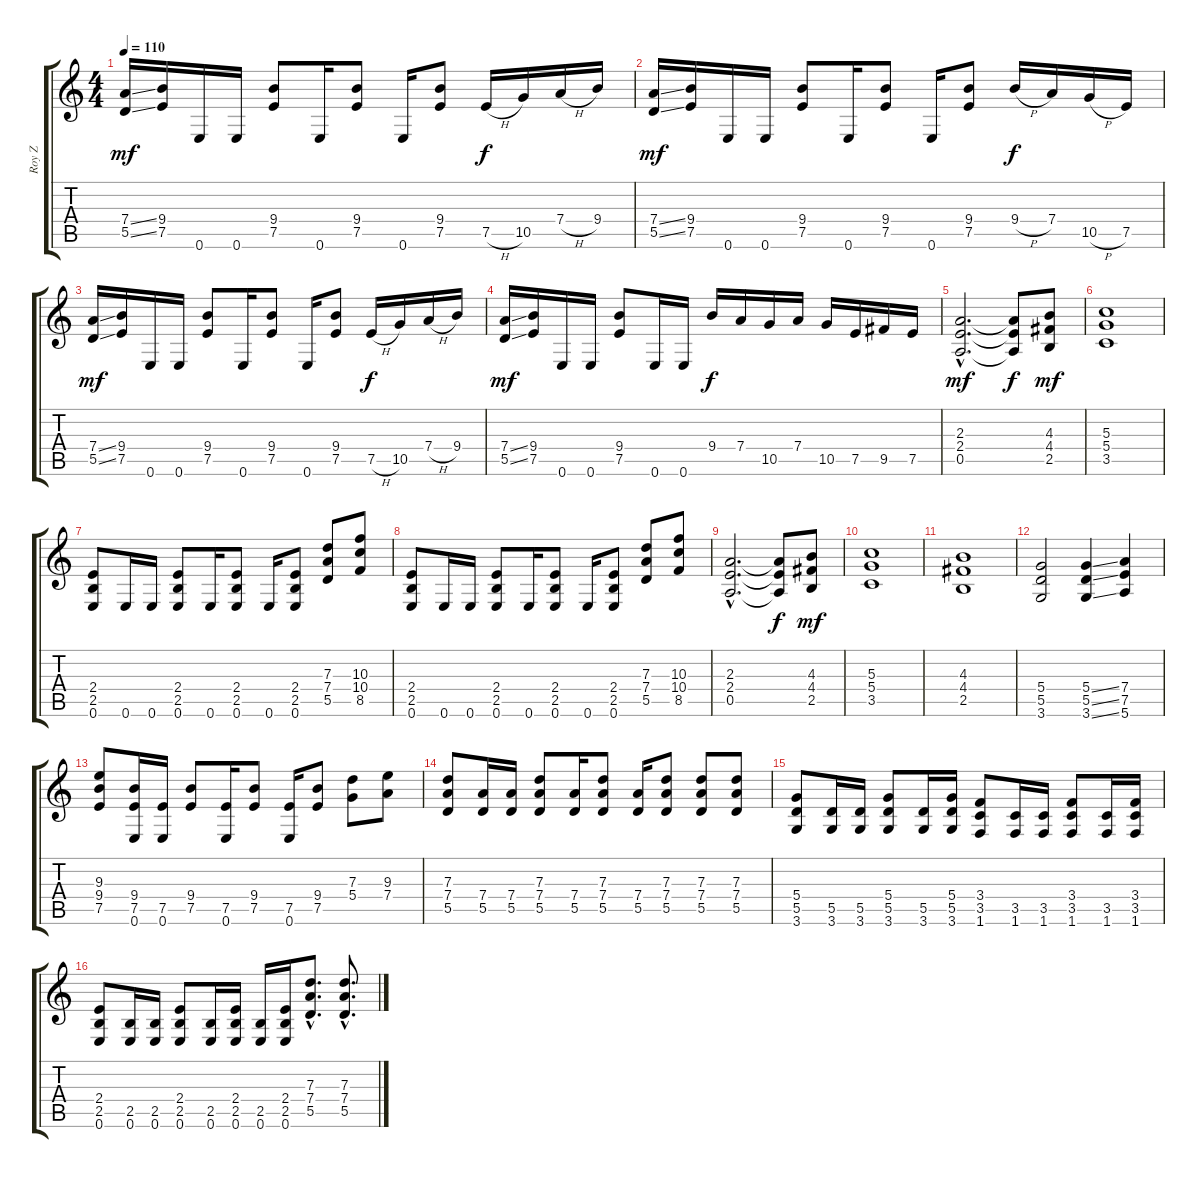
\track ("Roy Z" "Roy Z") {instrument distortionguitar}
\staff {score tabs}
\tuning (E4 B3 G3 D3 A2 E2) {hide}
\ts (4 4)
\tempo 110
\clef g2
\ks c
(7.4{ss} 5.5{ss}).16{dy mf} (9.4 7.5).16 0.6.16 0.6.16 (9.4 7.5).8 0.6.16 (9.4 7.5).8 0.6.16 (9.4 7.5).8 7.5{h}.16{dy f} 10.5.16 7.4{h}.16 9.4.16 |
(7.4{ss} 5.5{ss}).16{dy mf} (9.4 7.5).16 0.6.16 0.6.16 (9.4 7.5).8 0.6.16 (9.4 7.5).8 0.6.16 (9.4 7.5).8 9.4{h}.16{dy f} 7.4.16 10.5{h}.16 7.5.16 |
(7.4{ss} 5.5{ss}).16{dy mf} (9.4 7.5).16 0.6.16 0.6.16 (9.4 7.5).8 0.6.16 (9.4 7.5).8 0.6.16 (9.4 7.5).8 7.5{h}.16{dy f} 10.5.16 7.4{h}.16 9.4.16 |
(7.4{ss} 5.5{ss}).16{dy mf} (9.4 7.5).16 0.6.16 0.6.16 (9.4 7.5).8 0.6.16 0.6.16 9.4.16{dy f} 7.4.16 10.5.16 7.4.16 10.5.16 7.5.16 9.5.16 7.5.16 |
(2.3{hac} 2.4{hac} 0.5{hac}).2{d dy mf} (2.3{t} 2.4{t} 0.5{t}).8{dy f} (4.3 4.4 2.5).8{dy mf} |
(5.3 5.4 3.5).1 |
(2.4 2.5 0.6).8 0.6.16 0.6.16 (2.4 2.5 0.6).8 0.6.16 (2.4 2.5 0.6).8 0.6.16 (2.4 2.5 0.6).8 (7.3 7.4 5.5).8 (10.3 10.4 8.5).8 |
(2.4 2.5 0.6).8 0.6.16 0.6.16 (2.4 2.5 0.6).8 0.6.16 (2.4 2.5 0.6).8 0.6.16 (2.4 2.5 0.6).8 (7.3 7.4 5.5).8 (10.3 10.4 8.5).8 |
(2.3{hac} 2.4{hac} 0.5{hac}).2{d} (2.3{t} 2.4{t} 0.5{t}).8{dy f} (4.3 4.4 2.5).8{dy mf} |
(5.3 5.4 3.5).1 |
(4.3 4.4 2.5).1 |
(5.4 5.5 3.6).2 (5.4{ss} 5.5{ss} 3.6{ss}).4 (7.4 7.5 5.6).4 |
(9.3 9.4 7.5).8 (9.4 7.5 0.6).16 (7.5 0.6).16 (9.4 7.5).8 (7.5 0.6).16 (9.4 7.5).8 (7.5 0.6).16 (9.4 7.5).8 (7.3 5.4).8 (9.3 7.4).8 |
(7.3 7.4 5.5).8 (7.4 5.5).16 (7.4 5.5).16 (7.3 7.4 5.5).8 (7.4 5.5).16 (7.3 7.4 5.5).8 (7.4 5.5).16 (7.3 7.4 5.5).8 (7.3 7.4 5.5).8 (7.3 7.4 5.5).8 |
(5.4 5.5 3.6).8 (5.5 3.6).16 (5.5 3.6).16 (5.4 5.5 3.6).8 (5.5 3.6).16 (5.4 5.5 3.6).16 (3.4 3.5 1.6).8 (3.5 1.6).16 (3.5 1.6).16 (3.4 3.5 1.6).8 (3.5 1.6).16 (3.4 3.5 1.6).16 |
(2.4 2.5 0.6).8 (2.5 0.6).16 (2.5 0.6).16 (2.4 2.5 0.6).8 (2.5 0.6).16 (2.4 2.5 0.6).16 (2.5 0.6).16 (2.4 2.5 0.6).16 (7.3{hac} 7.4{hac} 5.5{hac}).8{d} (7.3{hac} 7.4{hac} 5.5{hac}).8{d}
